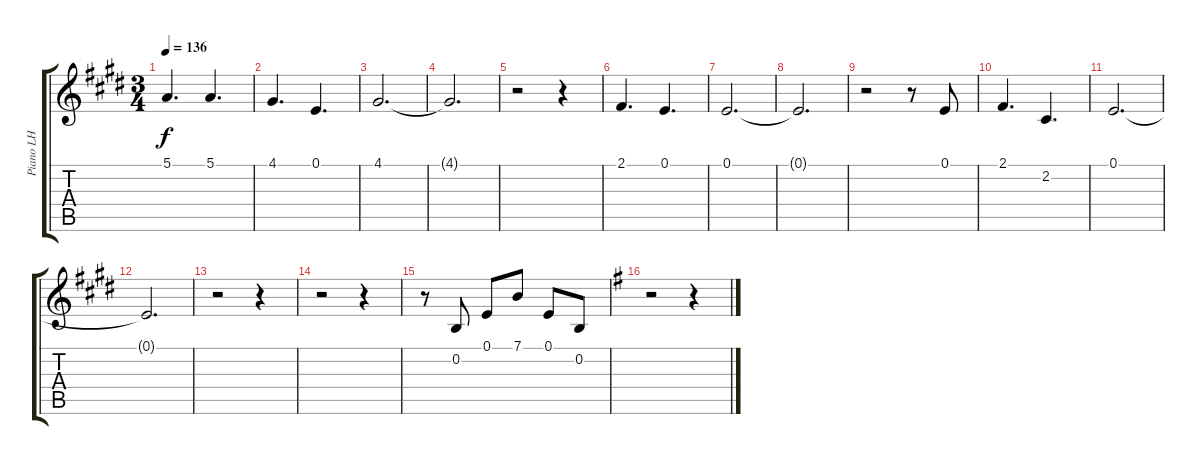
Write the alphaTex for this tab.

\track ("Piano LH" "Piano LH") {instrument acousticgrandpiano}
\staff {score tabs}
\tuning (E4 B3 G3 D3 A2 E2) {hide}
\ts (3 4)
\tempo 136
\clef g2
\ks e
5.1.4{d dy f} 5.1.4{d} |
4.1.4{d} 0.1.4{d} |
4.1.2{d} |
4.1{t}.2{d} |
r.2 r.4 |
2.1.4{d} 0.1.4{d} |
0.1.2{d} |
0.1{t}.2{d} |
r.2 r.8 0.1.8 |
2.1.4{d} 2.2.4{d} |
0.1.2{d} |
0.1{t}.2{d} |
r.2 r.4 |
r.2 r.4 |
r.8 0.2.8 0.1.8 7.1.8 0.1.8 0.2.8 |
\ks g
r.2 r.4
